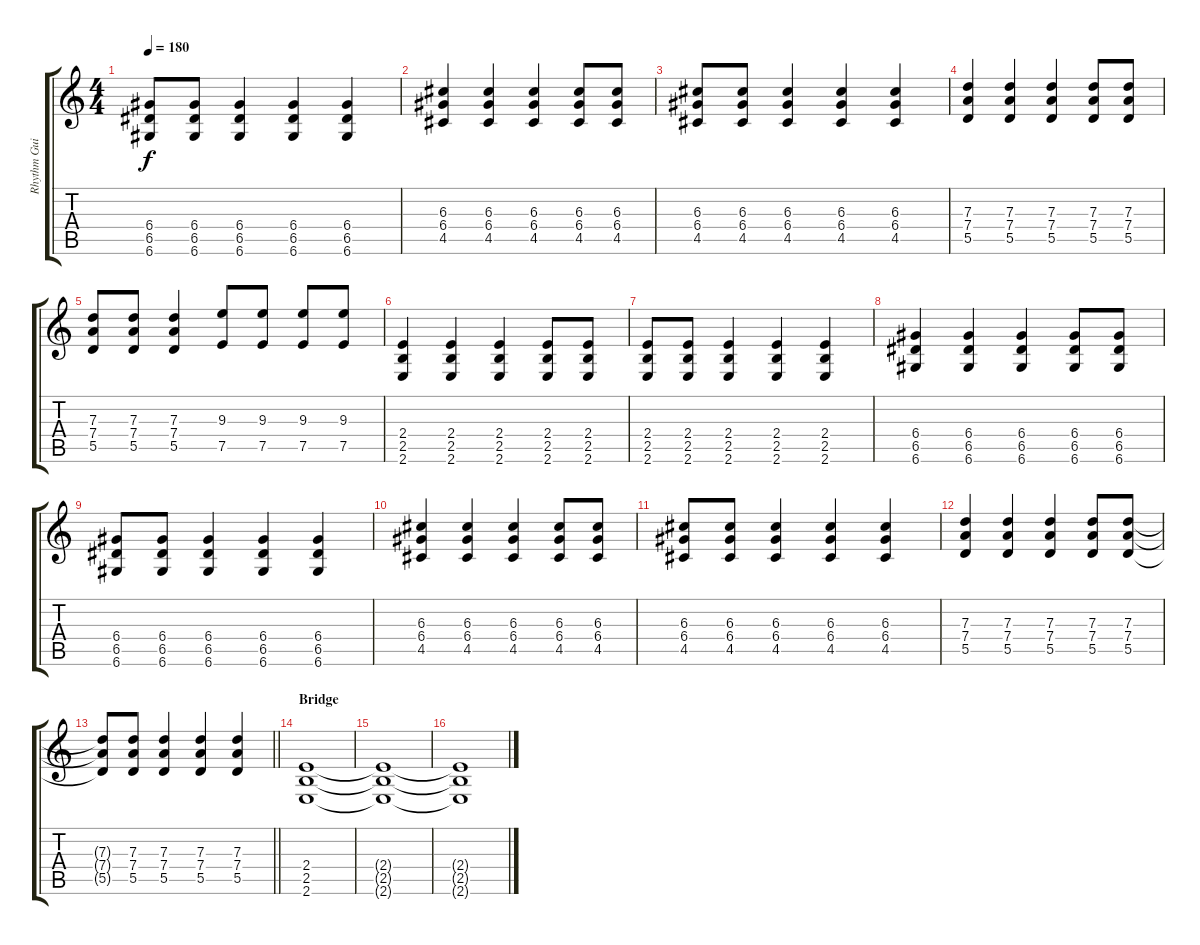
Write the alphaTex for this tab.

\track ("Rhythm Guitar (J.S. Sung)" "Rhythm Gui") {instrument overdrivenguitar}
\staff {score tabs}
\tuning (E4 B3 G3 D3 A2 D2) {hide}
\ts (4 4)
\tempo 180
\clef g2
\ks c
(6.4 6.5 6.6).8{dy f} (6.4 6.5 6.6).8 (6.4 6.5 6.6).4 (6.4 6.5 6.6).4 (6.4 6.5 6.6).4 |
(6.3 6.4 4.5).4 (6.3 6.4 4.5).4 (6.3 6.4 4.5).4 (6.3 6.4 4.5).8 (6.3 6.4 4.5).8 |
(6.3 6.4 4.5).8 (6.3 6.4 4.5).8 (6.3 6.4 4.5).4 (6.3 6.4 4.5).4 (6.3 6.4 4.5).4 |
(7.3 7.4 5.5).4 (7.3 7.4 5.5).4 (7.3 7.4 5.5).4 (7.3 7.4 5.5).8 (7.3 7.4 5.5).8 |
(7.3 7.4 5.5).8 (7.3 7.4 5.5).8 (7.3 7.4 5.5).4 (9.3 7.5).8 (9.3 7.5).8 (9.3 7.5).8 (9.3 7.5).8 |
(2.4 2.5 2.6).4 (2.4 2.5 2.6).4 (2.4 2.5 2.6).4 (2.4 2.5 2.6).8 (2.4 2.5 2.6).8 |
(2.4 2.5 2.6).8 (2.4 2.5 2.6).8 (2.4 2.5 2.6).4 (2.4 2.5 2.6).4 (2.4 2.5 2.6).4 |
(6.4 6.5 6.6).4 (6.4 6.5 6.6).4 (6.4 6.5 6.6).4 (6.4 6.5 6.6).8 (6.4 6.5 6.6).8 |
(6.4 6.5 6.6).8 (6.4 6.5 6.6).8 (6.4 6.5 6.6).4 (6.4 6.5 6.6).4 (6.4 6.5 6.6).4 |
(6.3 6.4 4.5).4 (6.3 6.4 4.5).4 (6.3 6.4 4.5).4 (6.3 6.4 4.5).8 (6.3 6.4 4.5).8 |
(6.3 6.4 4.5).8 (6.3 6.4 4.5).8 (6.3 6.4 4.5).4 (6.3 6.4 4.5).4 (6.3 6.4 4.5).4 |
(7.3 7.4 5.5).4 (7.3 7.4 5.5).4 (7.3 7.4 5.5).4 (7.3 7.4 5.5).8 (7.3 7.4 5.5).8 |
\barLineRight lightlight
(7.3{t} 7.4{t} 5.5{t}).8 (7.3 7.4 5.5).8 (7.3 7.4 5.5).4 (7.3 7.4 5.5).4 (7.3 7.4 5.5).4 |
\section ("" "Bridge")
(2.4 2.5 2.6).1 |
(2.4{t} 2.5{t} 2.6{t}).1 |
(2.4{t} 2.5{t} 2.6{t}).1
